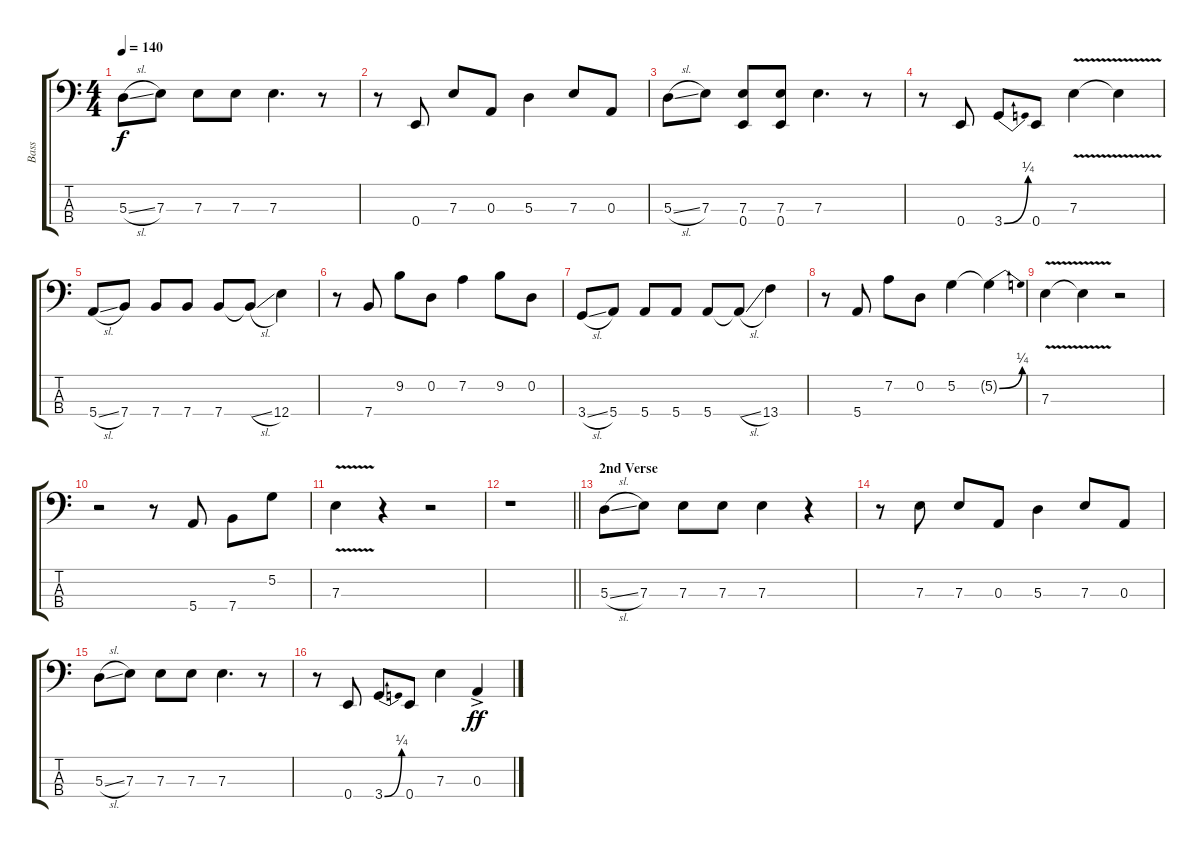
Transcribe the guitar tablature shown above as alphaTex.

\track ("Bass" "Bass") {instrument electricbassfinger}
\staff {score tabs}
\tuning (G2 D2 A1 E1) {hide}
\ts (4 4)
\tempo 140
\clef f4
\ks c
5.3{sl}.8{dy f} 7.3.8 7.3.8 7.3.8 7.3.4{d} r.8 |
r.8 0.4.8 7.3.8 0.3.8 5.3.4 7.3.8 0.3.8 |
5.3{sl}.8 7.3.8 (7.3 0.4).8 (7.3 0.4).8 7.3.4{d} r.8 |
r.8 0.4.8 3.4{be (bend 0 0 60 1)}.8 0.4.8 7.3{v}.4 7.3{t}.4 |
5.4{sl}.8 7.4.8 7.4.8 7.4.8 7.4.8 7.4{sl t}.8 12.4.4 |
r.8 7.4.8 9.2.8 0.2.8 7.2.4 9.2.8 0.2.8 |
3.4{sl}.8 5.4.8 5.4.8 5.4.8 5.4.8 5.4{sl t}.8 13.4.4 |
r.8 5.4.8 7.2.8 0.2.8 5.2.4 5.2{be (bend 0 0 60 1) t}.4 |
7.3{v}.4 7.3{t}.4 r.2 |
r.2 r.8 5.4.8 7.4.8 5.2.8 |
7.3{v}.4 r.4 r.2 |
\barLineRight lightlight
r.1 |
\section ("" "2nd Verse")
5.3{sl}.8 7.3.8 7.3.8 7.3.8 7.3.4 r.4 |
r.8 7.3.8 7.3.8 0.3.8 5.3.4 7.3.8 0.3.8 |
5.3{sl}.8 7.3.8 7.3.8 7.3.8 7.3.4{d} r.8 |
r.8 0.4.8 3.4{be (bend 0 0 60 1)}.8 0.4.8 7.3.4 0.3{ac}.4{dy ff}
